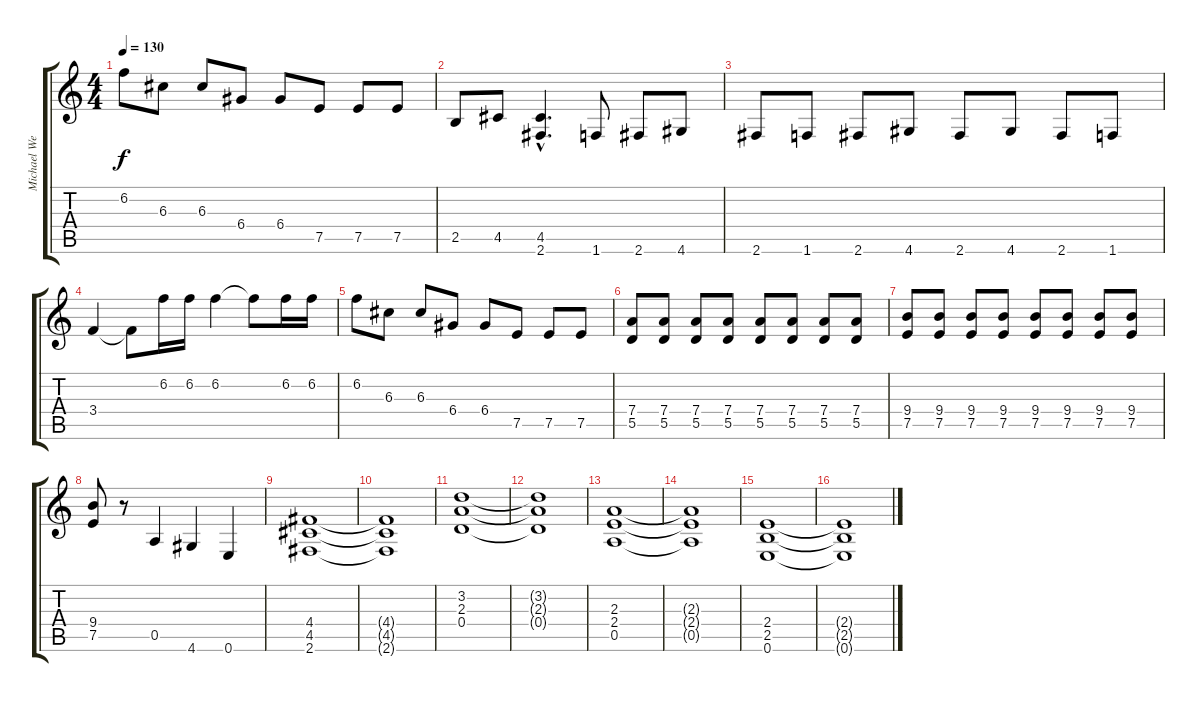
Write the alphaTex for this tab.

\track ("Michael Weikath" "Michael We") {instrument distortionguitar}
\staff {score tabs}
\tuning (E4 B3 G3 D3 A2 E2) {hide}
\ts (4 4)
\tempo 130
\clef g2
\ks c
6.2.8{dy f} 6.3.8 6.3.8 6.4.8 6.4.8 7.5.8 7.5.8 7.5.8 |
2.5.8 4.5.8 (4.5{hac} 2.6{hac}).4{d} 1.6.8 2.6.8 4.6.8 |
2.6.8 1.6.8 2.6.8 4.6.8 2.6.8 4.6.8 2.6.8 1.6.8 |
3.4.4 3.4{t}.8 6.2.16 6.2.16 6.2.4 6.2{t}.8 6.2.16 6.2.16 |
6.2.8 6.3.8 6.3.8 6.4.8 6.4.8 7.5.8 7.5.8 7.5.8 |
(7.4 5.5).8{instrument electricguitarmuted} (7.4 5.5).8 (7.4 5.5).8 (7.4 5.5).8 (7.4 5.5).8 (7.4 5.5).8 (7.4 5.5).8 (7.4 5.5).8 |
(9.4 7.5).8 (9.4 7.5).8 (9.4 7.5).8 (9.4 7.5).8 (9.4 7.5).8 (9.4 7.5).8 (9.4 7.5).8 (9.4 7.5).8 |
(9.4 7.5).8 r.8 0.5.4{instrument distortionguitar} 4.6.4 0.6.4 |
(4.4 4.5 2.6).1 |
(4.4{t} 4.5{t} 2.6{t}).1 |
(3.2 2.3 0.4).1 |
(3.2{t} 2.3{t} 0.4{t}).1 |
(2.3 2.4 0.5).1 |
(2.3{t} 2.4{t} 0.5{t}).1 |
(2.4 2.5 0.6).1 |
(2.4{t} 2.5{t} 0.6{t}).1
